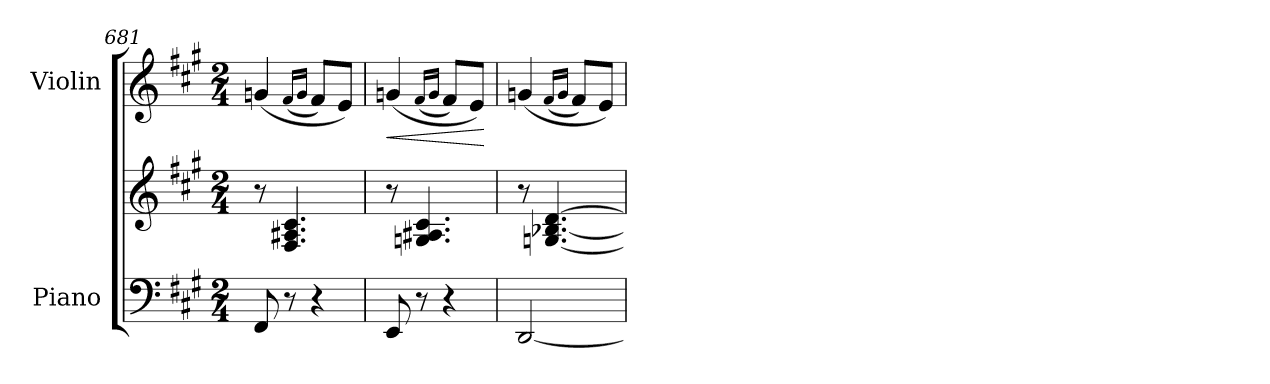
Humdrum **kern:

**kern	**kern	**kern	**dynam
*part2	*part2	*part1	*part1
*staff3	*staff2	*staff1	*staff1
*I"Piano	*	*I"Violin	*
*I'Pno.	*	*I'Vln.	*
!!LO:LB:g=z
*clefF4	*clefG2	*clefG2	*
*k[f#c#g#]	*k[f#c#g#]	*k[f#c#g#]	*
*M2/4	*M2/4	*M2/4	*
=681	=681	=681	=681
8FF#/	8r	(4gn/	.
8r	4.F#/ 4.A#X/ 4.c#/	.	.
.	.	(16qf#/LL	.
.	.	16qg/JJ	.
4r	.	8f#/L)	.
.	.	8e/J)	.
=682	=682	=682	=682
!	!	!	!LO:HP:b
8EE/	8r	(4gn/	<
8r	4.Gn/ 4.A#X/ 4.c#/	.	.
.	.	(16qf#/LL	.
.	.	16qg/JJ	.
4r	.	8f#/L)	.
.	.	8e/J)	.
.	.	.	[
=683	=683	=683	=683
[2DD/	8r	(4gn/	.
.	[4.Gn/ [4.B-X/ [4.d/	.	.
.	.	(16qf#/LL	.
.	.	16qg/JJ	.
.	.	8f#/L)	.
.	.	8e/J)	.
=	=	=	=
*-	*-	*-	*-
